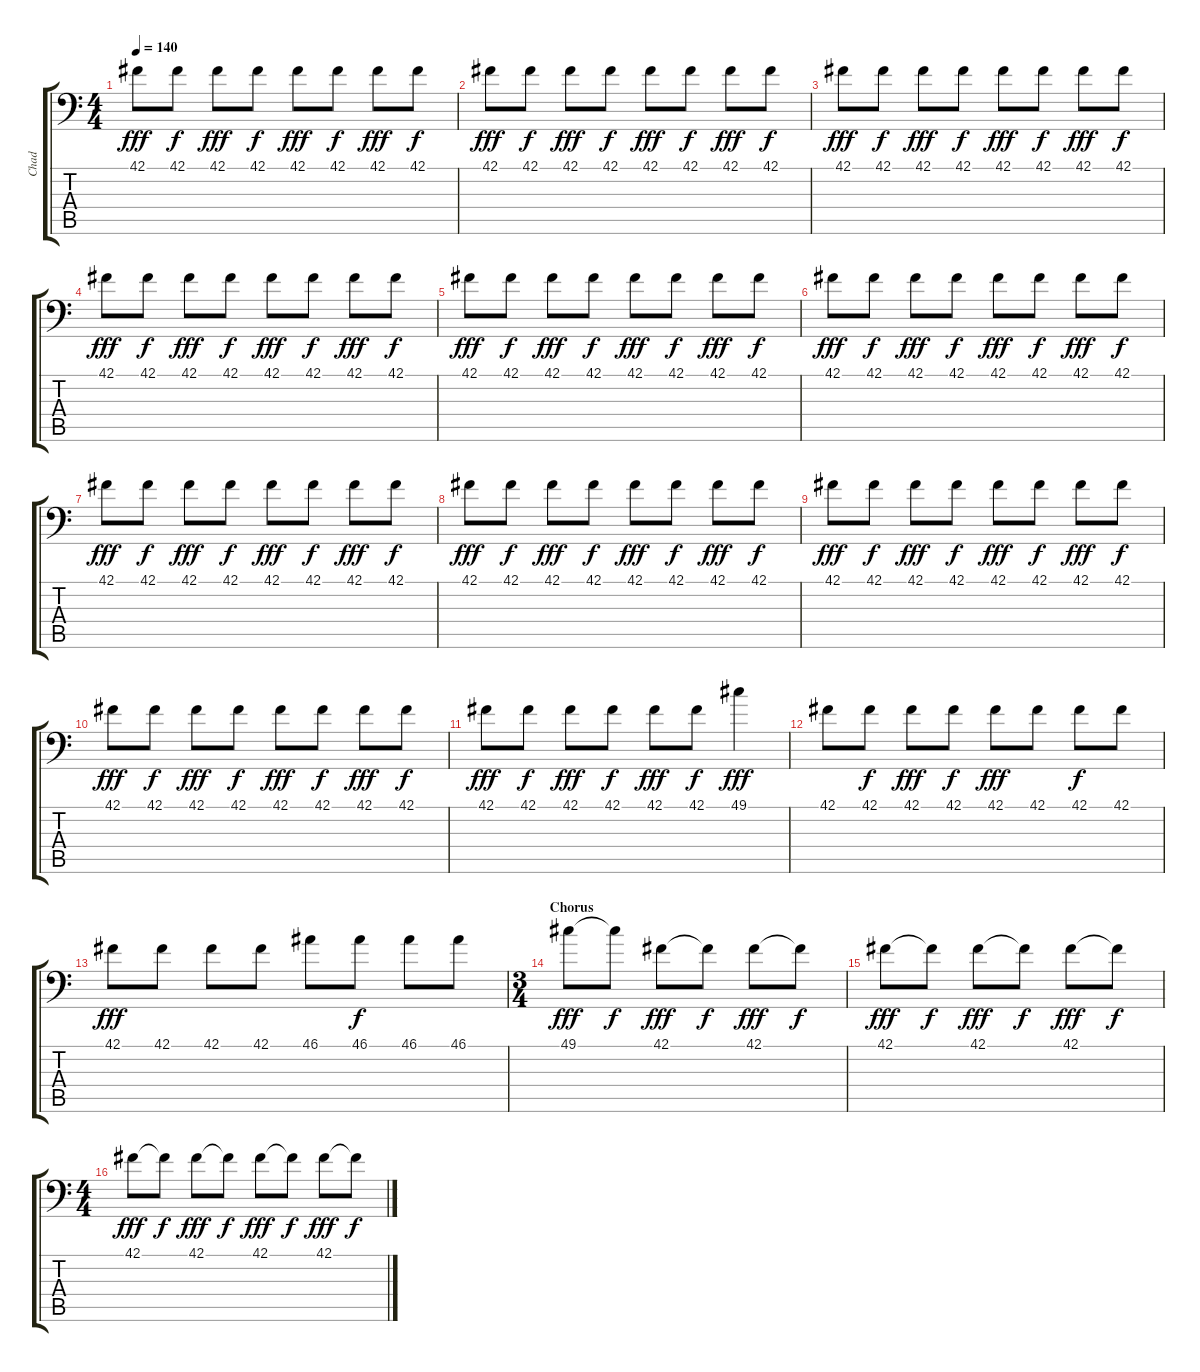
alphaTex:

\track ("Chad" "Chad") {instrument acousticgrandpiano}
\staff {score tabs}
\tuning (C-1 C-1 C-1 C-1 C-1 C-1) {hide}
\ts (4 4)
\tempo 140
\clef f4
\ks c
42.1.8{dy fff} 42.1.8{dy f} 42.1.8{dy fff} 42.1.8{dy f} 42.1.8{dy fff} 42.1.8{dy f} 42.1.8{dy fff} 42.1.8{dy f} |
42.1.8{dy fff} 42.1.8{dy f} 42.1.8{dy fff} 42.1.8{dy f} 42.1.8{dy fff} 42.1.8{dy f} 42.1.8{dy fff} 42.1.8{dy f} |
42.1.8{dy fff} 42.1.8{dy f} 42.1.8{dy fff} 42.1.8{dy f} 42.1.8{dy fff} 42.1.8{dy f} 42.1.8{dy fff} 42.1.8{dy f} |
42.1.8{dy fff} 42.1.8{dy f} 42.1.8{dy fff} 42.1.8{dy f} 42.1.8{dy fff} 42.1.8{dy f} 42.1.8{dy fff} 42.1.8{dy f} |
42.1.8{dy fff} 42.1.8{dy f} 42.1.8{dy fff} 42.1.8{dy f} 42.1.8{dy fff} 42.1.8{dy f} 42.1.8{dy fff} 42.1.8{dy f} |
42.1.8{dy fff} 42.1.8{dy f} 42.1.8{dy fff} 42.1.8{dy f} 42.1.8{dy fff} 42.1.8{dy f} 42.1.8{dy fff} 42.1.8{dy f} |
42.1.8{dy fff} 42.1.8{dy f} 42.1.8{dy fff} 42.1.8{dy f} 42.1.8{dy fff} 42.1.8{dy f} 42.1.8{dy fff} 42.1.8{dy f} |
42.1.8{dy fff} 42.1.8{dy f} 42.1.8{dy fff} 42.1.8{dy f} 42.1.8{dy fff} 42.1.8{dy f} 42.1.8{dy fff} 42.1.8{dy f} |
42.1.8{dy fff} 42.1.8{dy f} 42.1.8{dy fff} 42.1.8{dy f} 42.1.8{dy fff} 42.1.8{dy f} 42.1.8{dy fff} 42.1.8{dy f} |
42.1.8{dy fff} 42.1.8{dy f} 42.1.8{dy fff} 42.1.8{dy f} 42.1.8{dy fff} 42.1.8{dy f} 42.1.8{dy fff} 42.1.8{dy f} |
42.1.8{dy fff} 42.1.8{dy f} 42.1.8{dy fff} 42.1.8{dy f} 42.1.8{dy fff} 42.1.8{dy f} 49.1.4{dy fff} |
42.1.8 42.1.8{dy f} 42.1.8{dy fff} 42.1.8{dy f} 42.1.8{dy fff} 42.1.8 42.1.8{dy f} 42.1.8 |
42.1.8{dy fff} 42.1.8 42.1.8 42.1.8 46.1.8 46.1.8{dy f} 46.1.8 46.1.8 |
\ts (3 4)
\section ("" "Chorus")
49.1.8{dy fff} 49.1{t}.8{dy f} 42.1.8{dy fff} 42.1{t}.8{dy f} 42.1.8{dy fff} 42.1{t}.8{dy f} |
42.1.8{dy fff} 42.1{t}.8{dy f} 42.1.8{dy fff} 42.1{t}.8{dy f} 42.1.8{dy fff} 42.1{t}.8{dy f} |
\ts (4 4)
42.1.8{dy fff} 42.1{t}.8{dy f} 42.1.8{dy fff} 42.1{t}.8{dy f} 42.1.8{dy fff} 42.1{t}.8{dy f} 42.1.8{dy fff} 42.1{t}.8{dy f}
